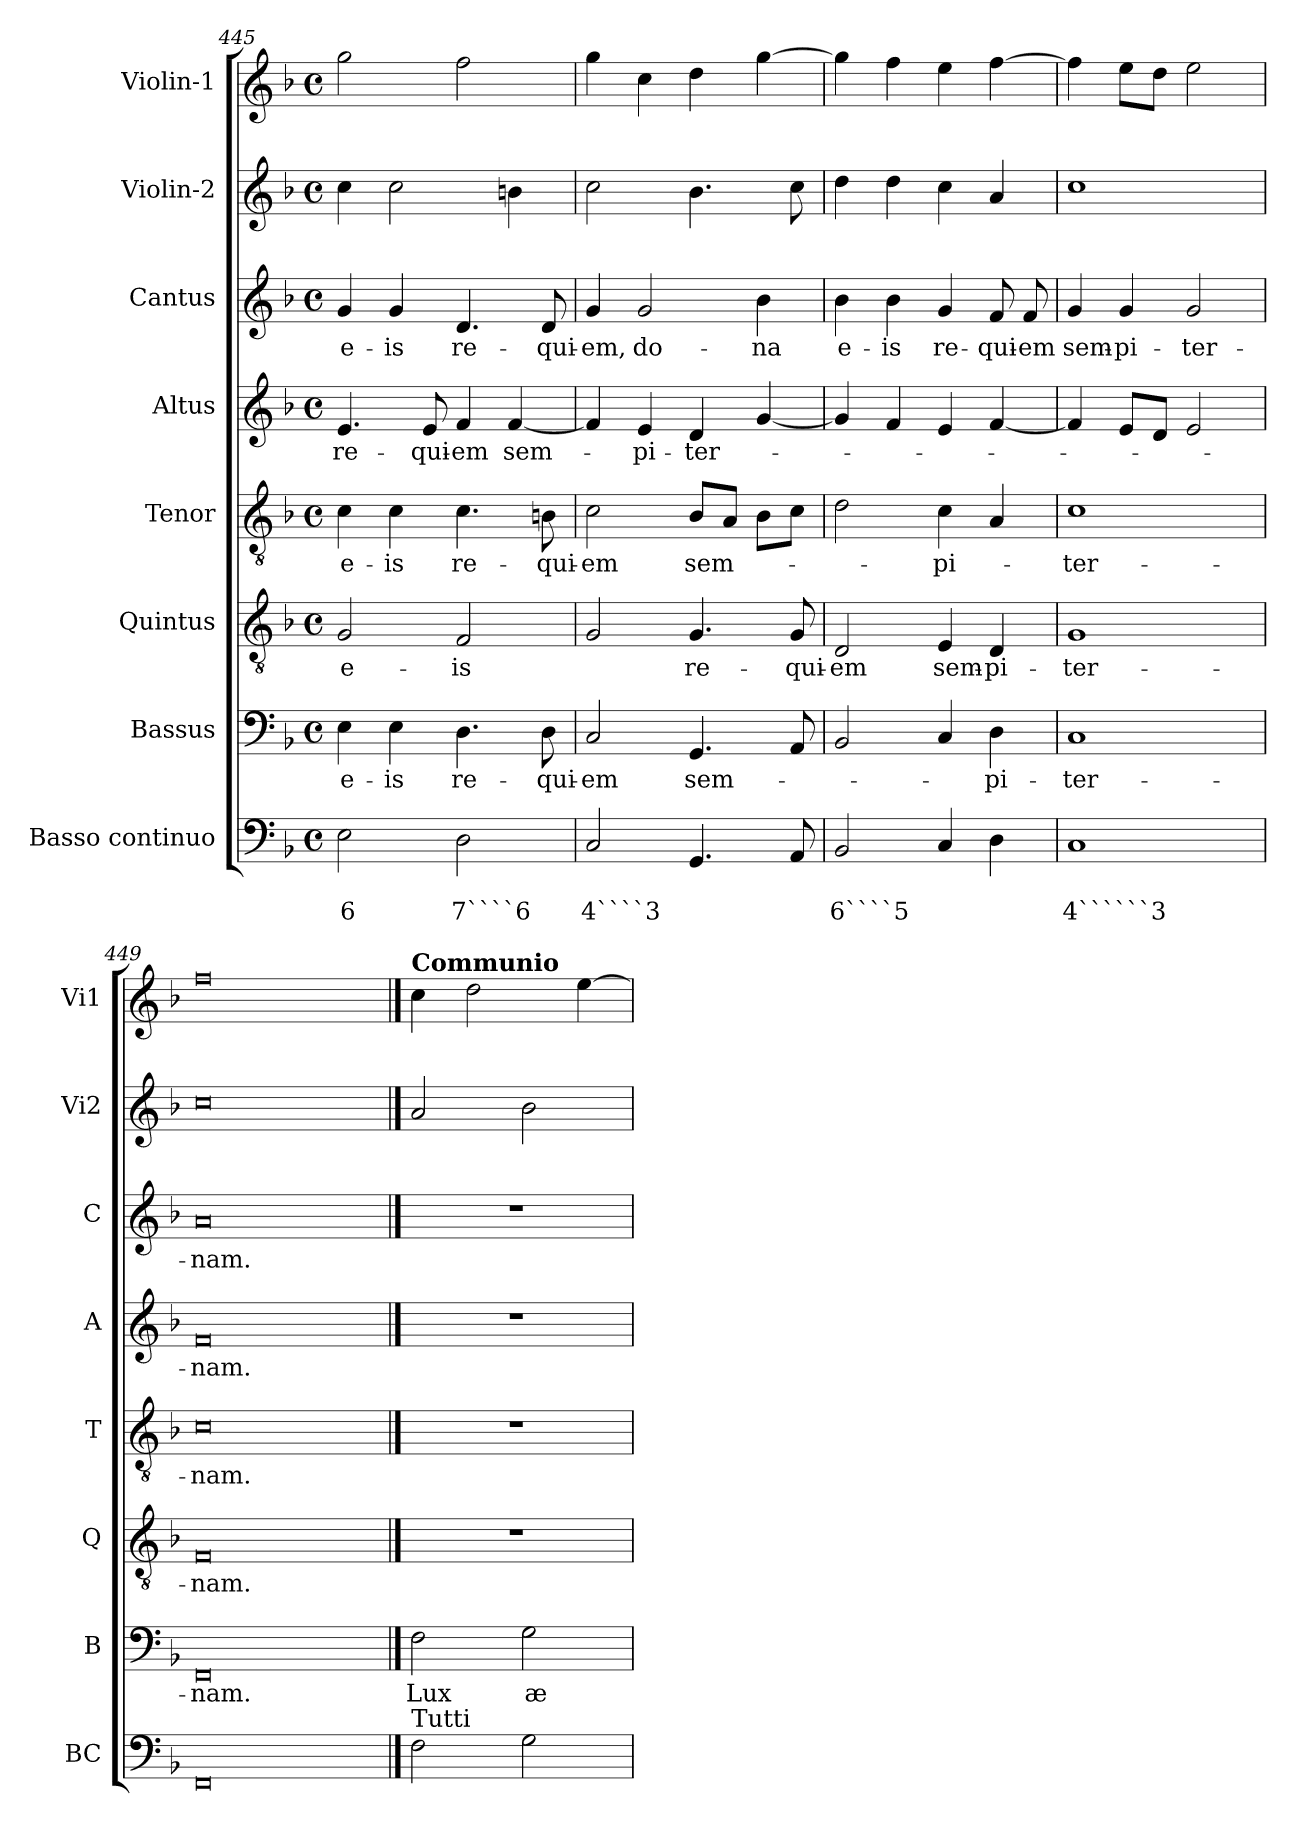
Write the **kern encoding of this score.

**kern	**text	**text	**kern	**text	**kern	**text	**kern	**text	**kern	**text	**kern	**text	**kern	**kern
*part8	*part8	*part8	*part7	*part7	*part6	*part6	*part5	*part5	*part4	*part4	*part3	*part3	*part2	*part1
*staff8	*staff8	*staff8	*staff7	*staff7	*staff6	*staff6	*staff5	*staff5	*staff4	*staff4	*staff3	*staff3	*staff2	*staff1
*I"Basso continuo	*	*	*I"Bassus	*	*I"Quintus	*	*I"Tenor	*	*I"Altus	*	*I"Cantus	*	*I"Violin-2	*I"Violin-1
*I'BC	*	*	*I'B	*	*I'Q	*	*I'T	*	*I'A	*	*I'C	*	*I'Vi2	*I'Vi1
*clefF4	*	*	*clefF4	*	*clefGv2	*	*clefGv2	*	*clefG2	*	*clefG2	*	*clefG2	*clefG2
*k[b-]	*	*	*k[b-]	*	*k[b-]	*	*k[b-]	*	*k[b-]	*	*k[b-]	*	*k[b-]	*k[b-]
*F:	*	*	*F:	*	*F:	*	*F:	*	*F:	*	*F:	*	*F:	*F:
*M4/4	*	*	*M4/4	*	*M4/4	*	*M4/4	*	*M4/4	*	*M4/4	*	*M4/4	*M4/4
*met(c)	*	*	*met(c)	*	*met(c)	*	*met(c)	*	*met(c)	*	*met(c)	*	*met(c)	*met(c)
=445	=445	=445	=445	=445	=445	=445	=445	=445	=445	=445	=445	=445	=445	=445
!	!	!LO:LY:b	!	!LO:LY:b	!	!LO:LY:b	!	!LO:LY:b	!	!LO:LY:b	!	!LO:LY:b	!	!
2E\	.	6	4E\	e-	2G/	e-	4c\	e-	4.e/	re-	4g/	e-	4cc\	2gg\
!	!	!	!	!LO:LY:b	!	!	!	!LO:LY:b	!	!	!	!LO:LY:b	!	!
.	.	.	4E\	-is	.	.	4c\	-is	.	.	4g/	-is	2cc\	.
!	!	!	!	!	!	!	!	!	!	!LO:LY:b	!	!	!	!
.	.	.	.	.	.	.	.	.	8e/	-qui-	.	.	.	.
!	!	!LO:LY:b	!	!LO:LY:b	!	!LO:LY:b	!	!LO:LY:b	!	!LO:LY:b	!	!LO:LY:b	!	!
2D\	.	7````6	4.D\	re-	2F/	-is	4.c\	re-	4f/	-em	4.d/	re-	.	2ff\
!	!	!	!	!	!	!	!	!	!	!LO:LY:b	!	!	!	!
.	.	.	.	.	.	.	.	.	[4f/	sem-	.	.	4bn\	.
!	!	!	!	!LO:LY:b	!	!	!	!LO:LY:b	!	!	!	!LO:LY:b	!	!
.	.	.	8D\	-qui-	.	.	8Bn\	-qui-	.	.	8d/	-qui-	.	.
=446	=446	=446	=446	=446	=446	=446	=446	=446	=446	=446	=446	=446	=446	=446
!	!	!LO:LY:b	!	!LO:LY:b	!	!	!	!LO:LY:b	!	!	!	!LO:LY:b	!	!
2C/	.	4````3	2C/	-em	2G/	.	2c\	-em	4f/]	.	4g/	-em,	2cc\	4gg\
!	!	!	!	!	!	!	!	!	!	!LO:LY:b	!	!LO:LY:b	!	!
.	.	.	.	.	.	.	.	.	4e/	-pi-	2g/	do-	.	4cc\
!	!	!	!	!LO:LY:b	!	!LO:LY:b	!	!LO:LY:b	!	!LO:LY:b	!	!	!	!
4.GG/	.	.	4.GG/	sem-	4.G/	re-	8B-/L	sem-	4d/	-ter-	.	.	4.b-\	4dd\
.	.	.	.	.	.	.	8A/J	.	.	.	.	.	.	.
!	!	!	!	!	!	!	!	!	!	!	!	!LO:LY:b	!	!
.	.	.	.	.	.	.	8B-\L	.	[4g/	.	4b-\	-na	.	[4gg\
!	!	!	!	!	!	!LO:LY:b	!	!	!	!	!	!	!	!
8AA/	.	.	8AA/	.	8G/	-qui-	8c\J	.	.	.	.	.	8cc\	.
=447	=447	=447	=447	=447	=447	=447	=447	=447	=447	=447	=447	=447	=447	=447
!	!	!LO:LY:b	!	!	!	!LO:LY:b	!	!	!	!	!	!LO:LY:b	!	!
2BB-/	.	6````5	2BB-/	.	2D/	-em	2d\	.	4g/]	.	4b-\	e-	4dd\	4gg\]
!	!	!	!	!	!	!	!	!	!	!	!	!LO:LY:b	!	!
.	.	.	.	.	.	.	.	.	4f/	.	4b-\	-is	4dd\	4ff\
!	!	!	!	!	!	!LO:LY:b	!	!LO:LY:b	!	!	!	!LO:LY:b	!	!
4C/	.	.	4C/	.	4E/	sem-	4c\	-pi-	4e/	.	4g/	re-	4cc\	4ee\
!	!	!	!	!LO:LY:b	!	!LO:LY:b	!	!	!	!	!	!LO:LY:b	!	!
4D\	.	.	4D\	-pi-	4D/	-pi-	4A/	.	[4f/	.	8f/	-qui-	4a/	[4ff\
!	!	!	!	!	!	!	!	!	!	!	!	!LO:LY:b	!	!
.	.	.	.	.	.	.	.	.	.	.	8f/	-em	.	.
=448	=448	=448	=448	=448	=448	=448	=448	=448	=448	=448	=448	=448	=448	=448
!	!	!LO:LY:b	!	!LO:LY:b	!	!LO:LY:b	!	!LO:LY:b	!	!	!	!LO:LY:b	!	!
1C	.	4``````3	1C	-ter-	1G	-ter-	1c	-ter-	4f/]	.	4g/	sem-	1cc	4ff\]
!	!	!	!	!	!	!	!	!	!	!	!	!LO:LY:b	!	!
.	.	.	.	.	.	.	.	.	8e/L	.	4g/	-pi-	.	8ee\L
.	.	.	.	.	.	.	.	.	8d/J	.	.	.	.	8dd\J
!	!	!	!	!	!	!	!	!	!	!	!	!LO:LY:b	!	!
.	.	.	.	.	.	.	.	.	2e/	.	2g/	-ter-	.	2ee\
=449	=449	=449	=449	=449	=449	=449	=449	=449	=449	=449	=449	=449	=449	=449
!	!	!	!	!LO:LY:b	!	!LO:LY:b	!	!LO:LY:b	!	!LO:LY:b	!	!LO:LY:b	!	!
0FF	.	.	0FF	-nam.	0F	-nam.	0c	-nam.	0f	-nam.	0a	-nam.	0cc	0ff
!!LO:PB:g=z
==449X7	==449X7	==449X7	==449X7	==449X7	==449X7	==449X7	==449X7	==449X7	==449X7	==449X7	==449X7	==449X7	==449X7	==449X7
!	!	!	!	!	!	!	!	!	!	!	!	!	!	!LO:TX:a:B:t=Communio
!LO:TX:a:t=Tutti	!	!	!	!	!	!	!	!	!	!	!	!	!	!
!	!	!	!	!LO:LY:b	!	!	!	!	!	!	!	!	!	!
2F\	.	.	2F\	Lux	1r	.	1r	.	1r	.	1r	.	2a/	4cc\
.	.	.	.	.	.	.	.	.	.	.	.	.	.	2dd\
!	!	!	!	!LO:LY:b	!	!	!	!	!	!	!	!	!	!
2G\	.	.	2G\	æ-	.	.	.	.	.	.	.	.	2b-\	.
.	.	.	.	.	.	.	.	.	.	.	.	.	.	[4ee\
=	=	=	=	=	=	=	=	=	=	=	=	=	=	=
*-	*-	*-	*-	*-	*-	*-	*-	*-	*-	*-	*-	*-	*-	*-
